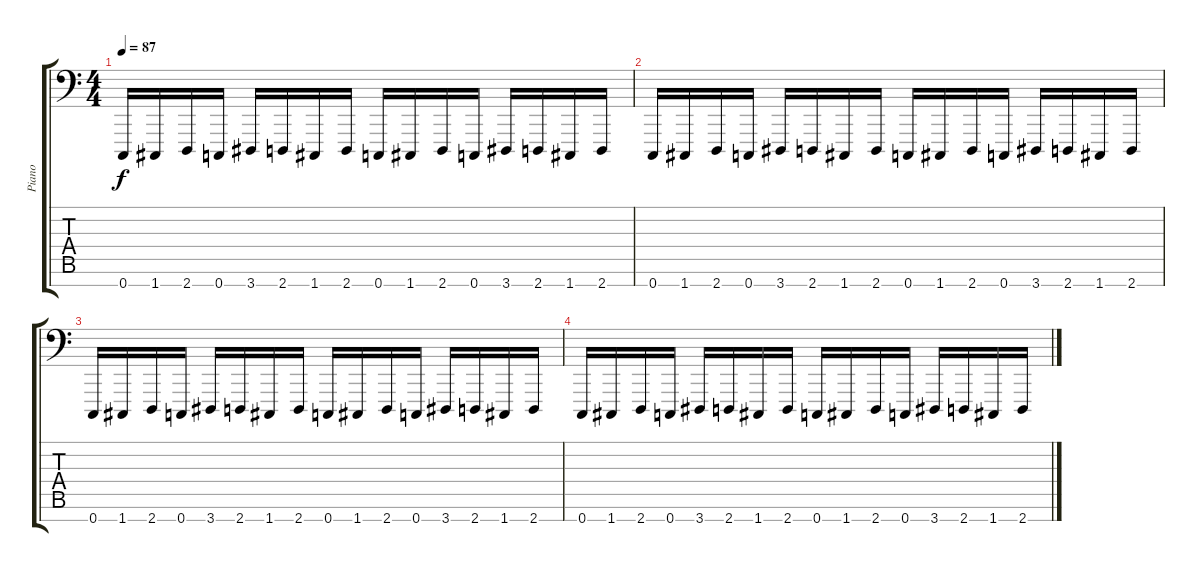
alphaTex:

\track ("Piano" "Piano") {instrument brightacousticpiano}
\staff {score tabs}
\tuning (E4 B3 G3 D3 A2 E2 C-1) {hide}
\ts (4 4)
\tempo 87
\tempo 102
\tempo 87
\clef f4
\ks c
0.7.16{dy f instrument brightacousticpiano} 1.7.16 2.7.16 0.7.16 3.7.16 2.7.16 1.7.16 2.7.16 0.7.16 1.7.16 2.7.16 0.7.16 3.7.16 2.7.16 1.7.16 2.7.16 |
0.7.16 1.7.16 2.7.16 0.7.16 3.7.16 2.7.16 1.7.16 2.7.16 0.7.16 1.7.16 2.7.16 0.7.16 3.7.16 2.7.16 1.7.16 2.7.16 |
0.7.16 1.7.16 2.7.16 0.7.16 3.7.16 2.7.16 1.7.16 2.7.16 0.7.16 1.7.16 2.7.16 0.7.16 3.7.16 2.7.16 1.7.16 2.7.16 |
0.7.16 1.7.16 2.7.16 0.7.16 3.7.16 2.7.16 1.7.16 2.7.16 0.7.16 1.7.16 2.7.16 0.7.16 3.7.16 2.7.16 1.7.16 2.7.16
